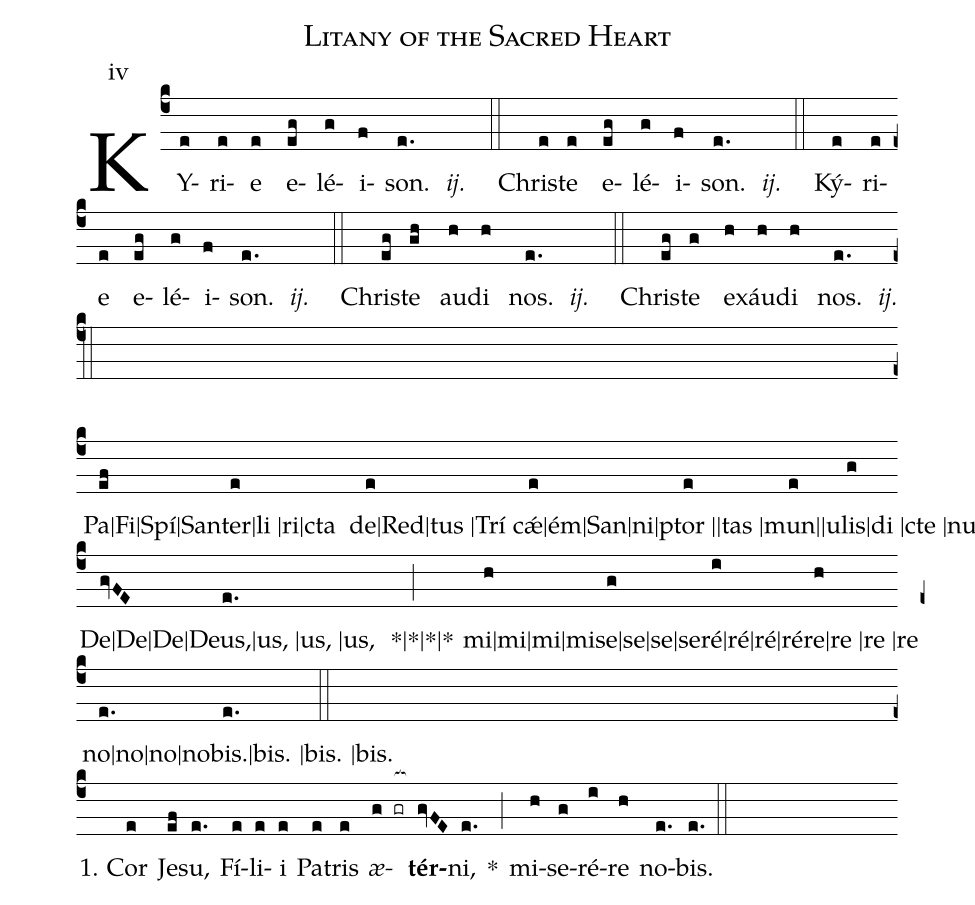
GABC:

name: Litany of the Sacred Heart;
annotation: iv;
mode: 4;
%%
(c4)KY(e)ri(e)e(e) e(eg)lé(g)i(f)son.(e.) <i>ij.</i>() (::)
Chris(e)te(e) e(eg)lé(g)i(f)son.(e.) <i>ij.</i>() (::)
Ký(e)ri(e)e(e) e(eg)lé(g)i(f)son.(e.) <i>ij.</i>() (::)
Chris(eg)te(gh) au(h)di(h) nos.(e.) <i>ij.</i>() (::)
Chris(eg)te(g) ex(h)áu(h)di(h) nos.(e.) <i>ij.</i>() (::) (Z)
Pa|Fi|Spí|San(ef)ter|li |ri|cta (e) de|Red|tus |Trí(e) cǽ|ém|San|ni(e)|ptor ||tas (e)|mun||u(e)lis|di |cte |nus (g) De|De|De|De(gvFE)us,|us, |us, |us, (e.) *|*|*|*(;) mi|mi|mi|mi(h)se|se|se|se(g)ré|ré|ré|ré(i)re|re |re |re (h) no|no|no|no(e.)bis.|bis. |bis. |bis. (e.) (::) (Z)
1. Cor(e) Je(ef)su,(e.) Fí(e)li(e)i(e) Pa(e)tris(e) <i>æ</i>(g gr[ocb:1{])<b>tér</b>(gvFE[ocb:0}])ni,(e.) *(;) mi(h)se(g)ré(i)re(h) no(e.)bis.(e.) (::)
